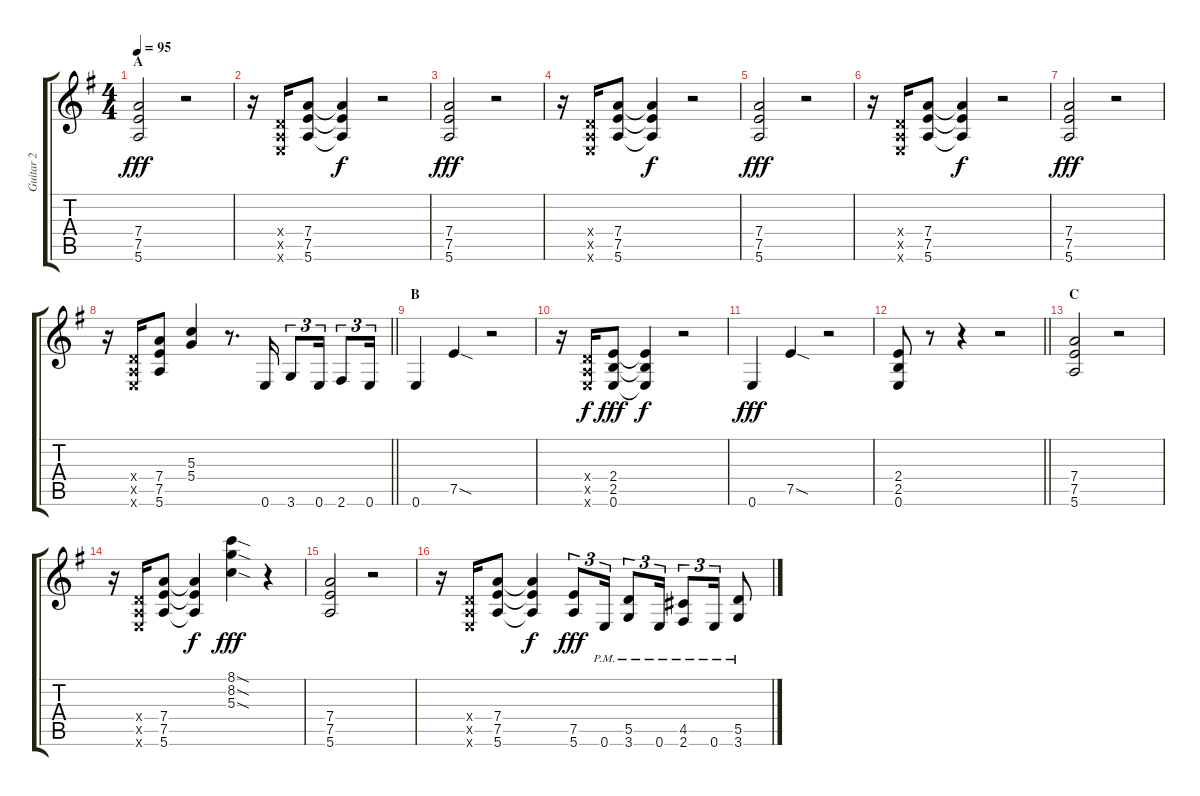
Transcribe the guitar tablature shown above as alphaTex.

\track ("Guitar 2" "Guitar 2") {instrument distortionguitar}
\staff {score tabs}
\tuning (E4 B3 G3 D3 A2 E2) {hide}
\ts (4 4)
\section ("" "A")
\tempo 95
\clef g2
\ks g
(7.4 7.5 5.6).2{dy fff instrument distortionguitar} r.2 |
r.16 (0.4{x} 0.5{x} 0.6{x}).16 (7.4 7.5 5.6).8 (7.4{t} 7.5{t} 5.6{t}).4{dy f} r.2 |
(7.4 7.5 5.6).2{dy fff} r.2 |
r.16 (0.4{x} 0.5{x} 0.6{x}).16 (7.4 7.5 5.6).8 (7.4{t} 7.5{t} 5.6{t}).4{dy f} r.2 |
(7.4 7.5 5.6).2{dy fff} r.2 |
r.16 (0.4{x} 0.5{x} 0.6{x}).16 (7.4 7.5 5.6).8 (7.4{t} 7.5{t} 5.6{t}).4{dy f} r.2 |
(7.4 7.5 5.6).2{dy fff} r.2 |
\barLineRight lightlight
r.16 (0.4{x} 0.5{x} 0.6{x}).16 (7.4 7.5 5.6).8 (5.3 5.4).4 r.8{d} 0.6.16 3.6.8{tu (3 2)} 0.6.16{tu (3 2)} 2.6.8{tu (3 2)} 0.6.16{tu (3 2)} |
\section ("" "B")
0.6.4 7.5{sod}.4 r.2 |
r.16 (0.4{x} 0.5{x} 0.6{x}).16{dy f} (2.4 2.5 0.6).8{dy fff} (2.4{t} 2.5{t} 0.6{t}).4{dy f} r.2 |
0.6.4{dy fff} 7.5{sod}.4 r.2 |
\barLineRight lightlight
(2.4 2.5 0.6).8 r.8 r.4 r.2 |
\section ("" "C")
(7.4 7.5 5.6).2 r.2 |
r.16 (0.4{x} 0.5{x} 0.6{x}).16 (7.4 7.5 5.6).8 (7.4{t} 7.5{t} 5.6{t}).4{dy f} (8.1{sod} 8.2{sod} 5.3{sod}).4{dy fff} r.4 |
(7.4 7.5 5.6).2 r.2 |
r.16 (0.4{x} 0.5{x} 0.6{x}).16 (7.4 7.5 5.6).8 (7.4{t} 7.5{t} 5.6{t}).4{dy f} (7.5 5.6).8{tu (3 2) dy fff} 0.6{pm}.16{tu (3 2)} (5.5{pm} 3.6{pm}).8{tu (3 2)} 0.6{pm}.16{tu (3 2)} (4.5{pm} 2.6{pm}).8{tu (3 2)} 0.6{pm}.16{tu (3 2)} (5.5{pm} 3.6{pm}).8
